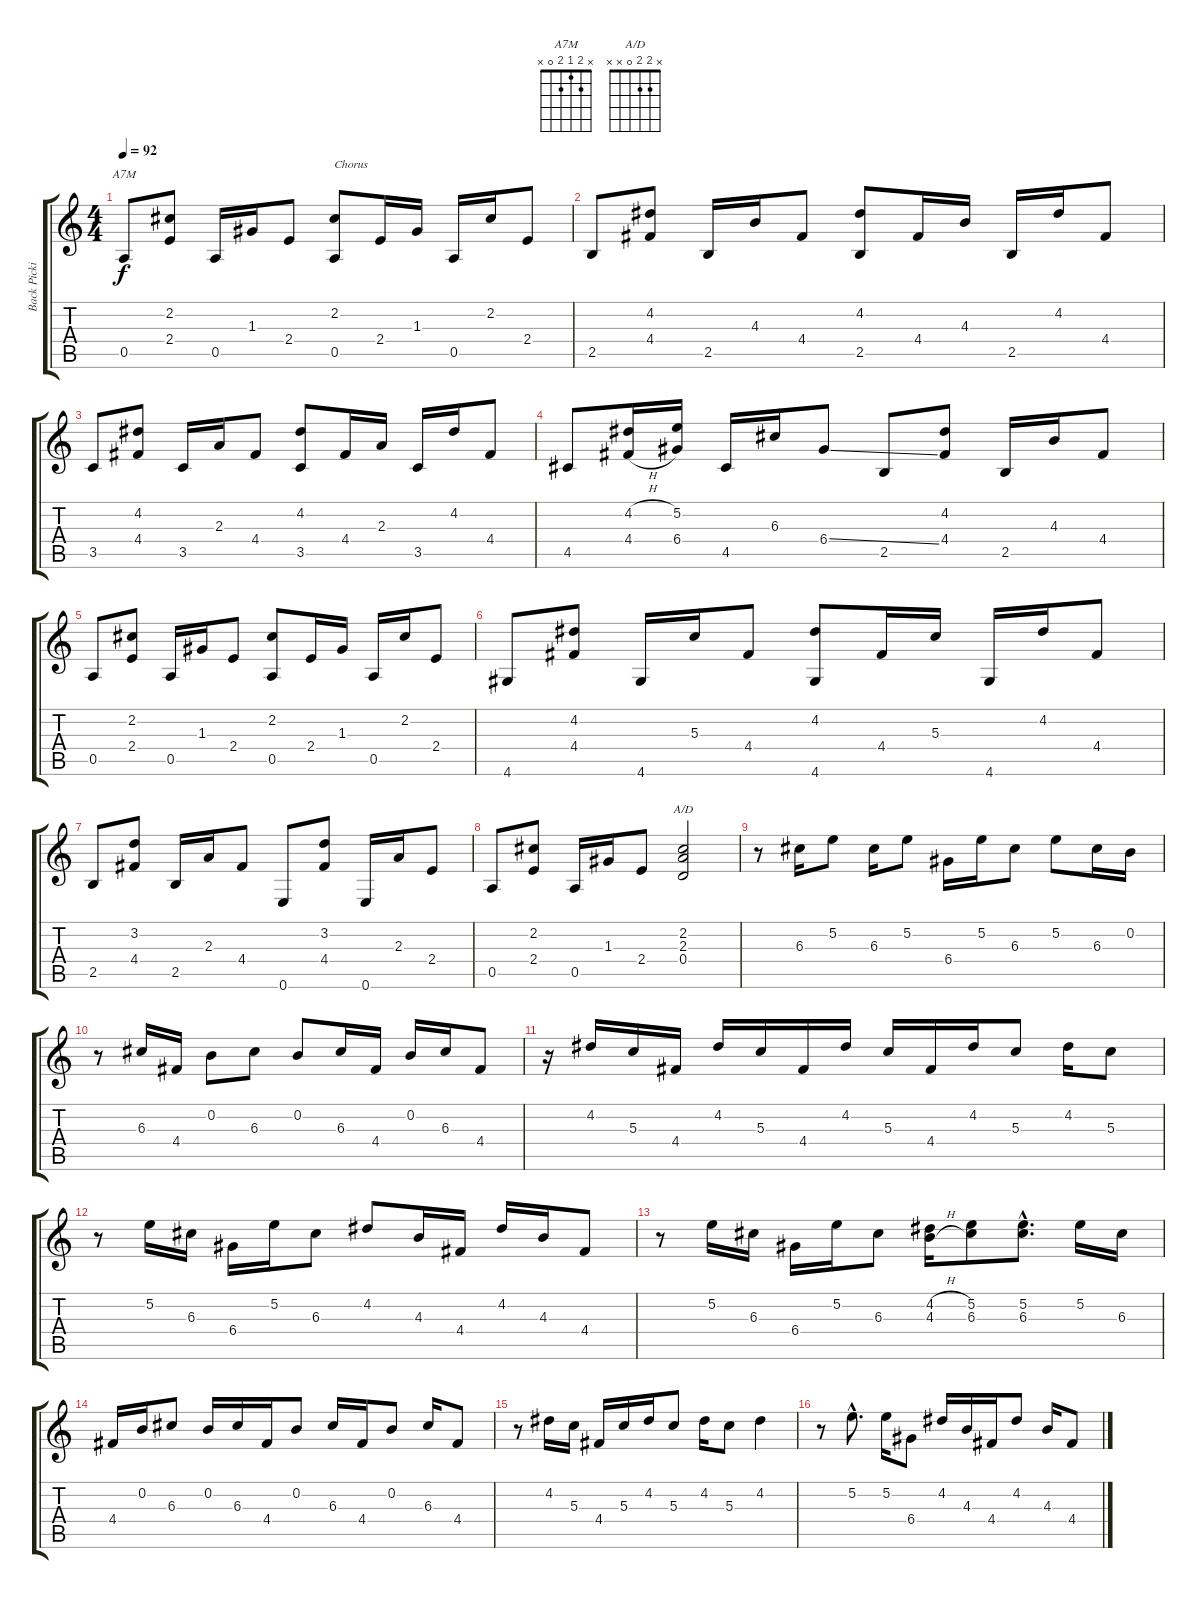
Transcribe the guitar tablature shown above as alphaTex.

\track ("Back Picking" "Back Picki") {instrument acousticguitarnylon}
\staff {score tabs}
\tuning (E4 B3 G3 D3 A2 E2) {hide}
\chord ("A7M" x 2 1 2 0 x)
\chord ("A/D" x 2 2 0 x x)
\ts (4 4)
\tempo 92
\clef g2
\ks c
0.5.8{ch "A7M" dy f} (2.2 2.4).8 0.5.16 1.3.16 2.4.8 (2.2 0.5).8{txt "Chorus"} 2.4.16 1.3.16 0.5.16 2.2.16 2.4.8 |
2.5.8 (4.2 4.4).8 2.5.16 4.3.16 4.4.8 (4.2 2.5).8 4.4.16 4.3.16 2.5.16 4.2.16 4.4.8 |
3.5.8 (4.2 4.4).8 3.5.16 2.3.16 4.4.8 (4.2 3.5).8 4.4.16 2.3.16 3.5.16 4.2.16 4.4.8 |
4.5.8 (4.2{h} 4.4{h}).16 (5.2 6.4).16 4.5.16 6.3.16 6.4{ss}.8 2.5.8 (4.2 4.4).8 2.5.16 4.3.16 4.4.8 |
0.5.8 (2.2 2.4).8 0.5.16 1.3.16 2.4.8 (2.2 0.5).8 2.4.16 1.3.16 0.5.16 2.2.16 2.4.8 |
4.6.8 (4.2 4.4).8 4.6.16 5.3.16 4.4.8 (4.2 4.6).8 4.4.16 5.3.16 4.6.16 4.2.16 4.4.8 |
2.5.8 (3.2 4.4).8 2.5.16 2.3.16 4.4.8 0.6.8 (3.2 4.4).8 0.6.16 2.3.16 2.4.8 |
0.5.8 (2.2 2.4).8 0.5.16 1.3.16 2.4.8 (2.2 2.3 0.4).2{ch "A/D"} |
r.8 6.3.16 5.2.8 6.3.16 5.2.8 6.4.16 5.2.16 6.3.8 5.2.8 6.3.16 0.2.16 |
r.8 6.3.16 4.4.16 0.2.8 6.3.8 0.2.8 6.3.16 4.4.16 0.2.16 6.3.16 4.4.8 |
r.16 4.2.16 5.3.16 4.4.16 4.2.16 5.3.16 4.4.16 4.2.16 5.3.16 4.4.16 4.2.16 5.3.8 4.2.16 5.3.8 |
r.8 5.2.16 6.3.16 6.4.16 5.2.16 6.3.8 4.2.8 4.3.16 4.4.16 4.2.16 4.3.16 4.4.8 |
r.8 5.2.16 6.3.16 6.4.16 5.2.16 6.3.8 (4.2{h} 4.3{h}).16 (5.2 6.3).8 (5.2{hac} 6.3{hac}).8{d} 5.2.16 6.3.16 |
4.4.16 0.2.16 6.3.8 0.2.16 6.3.16 4.4.16 0.2.8 6.3.16 4.4.16 0.2.8 6.3.16 4.4.8 |
r.8 4.2.16 5.3.16 4.4.16 5.3.16 4.2.16 5.3.8 4.2.16 5.3.8 4.2.4 |
r.8 5.2{hac}.8{d} 5.2.16 6.4.8 4.2.16 4.3.16 4.4.16 4.2.8 4.3.16 4.4.8
